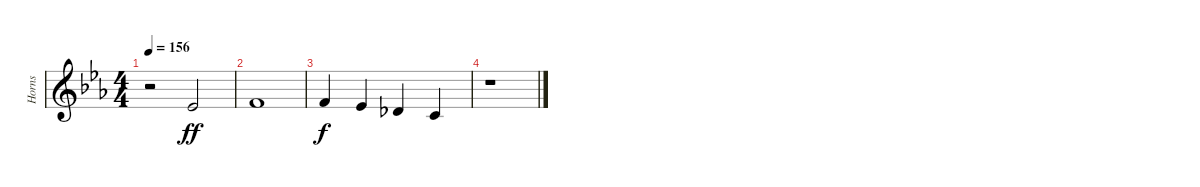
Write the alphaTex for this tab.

\track ("Horns " "Horns ") {instrument frenchhorn}
\staff {score}
\tuning (E4 B3 G3 D3 A2 E2) {hide}
\ts (4 4)
\tempo 156
\clef g2
\ks cminor
r.2{dy f} 8.3.2{dy ff} |
10.3.1 |
10.3.4{dy f} 8.3.4 6.3.4 5.3.4 |
r.1
